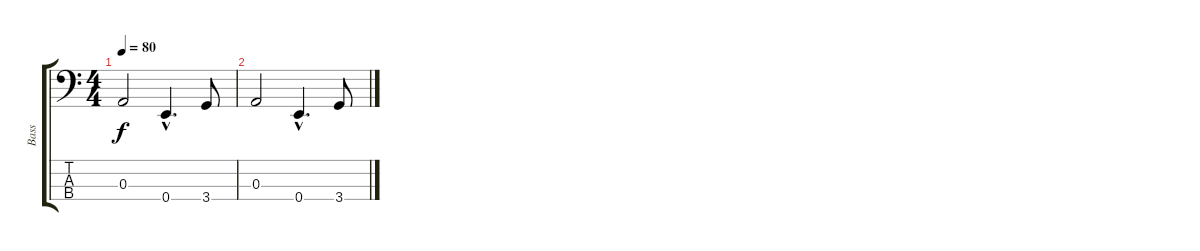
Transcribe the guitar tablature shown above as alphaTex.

\track ("Bass" "Bass") {instrument acousticbass}
\staff {score tabs}
\tuning (G2 D2 A1 E1) {hide}
\ts (4 4)
\tempo 80
\clef f4
\ks c
0.3.2{dy f} 0.4{hac}.4{d} 3.4.8 |
0.3.2 0.4{hac}.4{d} 3.4.8
